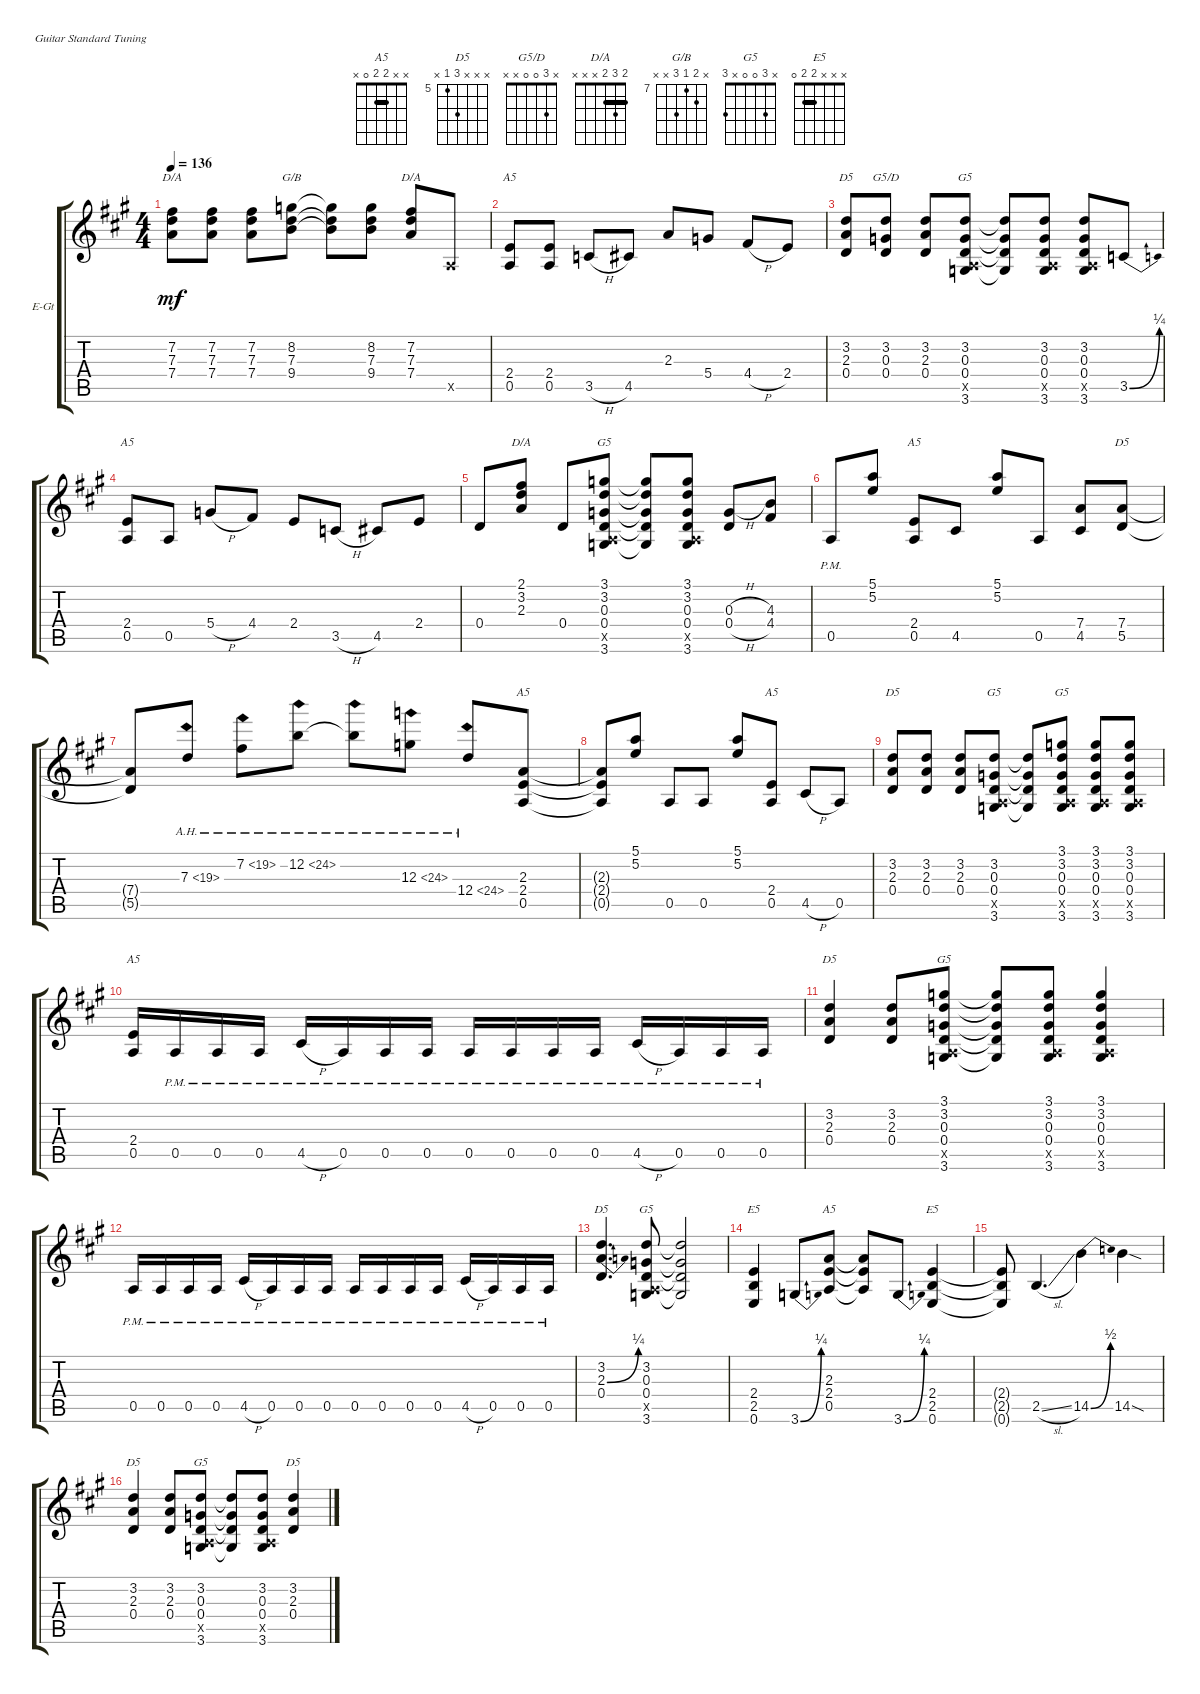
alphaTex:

\defaultSystemsLayout 4
\bracketExtendMode groupsimilarinstruments
\firstSystemTrackNameOrientation horizontal
\otherSystemsTrackNameOrientation horizontal
\track ("RR Rhythym Guitar" "E-Gt") {instrument distortionguitar}
\staff {score tabs}
\tuning (E4 B3 G3 D3 A2 E2)
\chord ("A5" x x x 2 0 x)
\chord ("D5" x 3 2 0 x x)
\chord ("A5" x x 2 2 0 x) {barre 2}
\chord ("G5/D" x 3 0 0 x x)
\chord ("D/A" x 7 7 7 x x) {firstfret 7 barre (7 7)}
\chord ("G/B" x 8 7 9 x x) {firstfret 7}
\chord ("G5" 3 3 0 0 x 3) {barre 3}
\chord ("G5" x 3 0 0 x 3)
\chord ("E5" x x x 2 2 0) {barre 2}
\chord ("D/A" 2 3 2 x x x) {barre 2}
\chord ("D5" x x x 7 5 x) {firstfret 5}
\ts (4 4)
\tempo 136
\clef g2
\ks a
(7.2 7.3 7.4).8{ch "D/A" dy mf} (7.2 7.3 7.4).8 (7.2 7.3 7.4).8 (8.2 7.3 9.4).8{ch "G/B"} (8.2{t} 7.3{t} 9.4{t}).8 (8.2 7.3 9.4).8 (7.2 7.3 7.4).8{ch "D/A"} 0.5{x}.8 |
(0.5 2.4).8{ch "A5"} (0.5 2.4).8 3.5{h}.8 4.5.8 2.3.8 5.4.8 4.4{h}.8 2.4.8 |
(3.2 2.3 0.4).8{ch "D5"} (3.2 0.3 0.4).8{ch "G5/D"} (3.2 2.3 0.4).8 (3.2 0.3 0.4 3.6 0.5{x}).8{ch "G5"} (3.6{t} 0.4{t} 0.3{t} 3.2{t}).8 (3.6 0.4 0.3 3.2 0.5{x}).8 (3.6 0.4 0.3 3.2 0.5{x}).8 3.5{be (bend 0 0 18 1)}.8 |
(0.5 2.4).8{ch "A5"} 0.5.8 5.4{h}.8 4.4.8 2.4.8 3.5{h}.8 4.5.8 2.4.8 |
0.4.8 (2.1 3.2 2.3).8{ch "D/A"} 0.4.8 (3.6 0.4 0.3 3.2 3.1 0.5{x}).8{ch "G5"} (3.6{t} 0.4{t} 0.3{t} 3.2{t} 3.1{t}).8 (3.6 0.4 0.3 3.2 3.1 0.5{x}).8 (0.4{h} 0.3{h}).8 (4.3 4.4).8 |
0.5{pm}.8 (5.1 5.2).8 (0.5 2.4).8{ch "A5"} 4.5.8 (5.1 5.2).8 0.5.8 (4.5 7.4).8 (5.5 7.4).8{ch "D5"} |
(5.5{t} 7.4{t}).8 7.3{ah 12}.8 7.2{ah 12}.8 12.2{ah 12}.8 12.2{ah 12 t}.8 12.3{ah 12}.8 12.4{ah 12}.8 (0.5 2.4 2.3).8{ch "A5"} |
(0.5{t} 2.4{t} 2.3{t}).8 (5.1 5.2).8 0.5.8 0.5.8 (5.1 5.2).8 (0.5 2.4).8{ch "A5"} 4.5{h}.8 0.5.8 |
(3.2 2.3 0.4).8{ch "D5"} (3.2 2.3 0.4).8 (3.2 2.3 0.4).8 (3.2 0.3 0.4 3.6 0.5{x}).8{ch "G5"} (3.2{t} 0.3{t} 0.4{t} 3.6{t}).8 (3.1 3.2 0.3 0.4 3.6 0.5{x}).8{ch "G5"} (3.1 3.2 0.3 0.4 3.6 0.5{x}).8 (3.1 3.2 0.3 0.4 3.6 0.5{x}).8 |
(0.5 2.4).16{ch "A5"} 0.5{pm}.16 0.5{pm}.16 0.5{pm}.16 4.5{h pm}.16 0.5{pm}.16 0.5{pm}.16 0.5{pm}.16 0.5{pm}.16 0.5{pm}.16 0.5{pm}.16 0.5{pm}.16 4.5{h pm}.16 0.5{pm}.16 0.5{pm}.16 0.5{pm}.16 |
(3.2 2.3 0.4).4{ch "D5"} (3.2 2.3 0.4).8 (3.1 3.2 0.3 0.4 3.6 0.5{x}).8{ch "G5"} (3.1{t} 3.2{t} 0.3{t} 0.4{t} 3.6{t}).8 (3.1 3.2 0.3 0.4 3.6 0.5{x}).8 (3.1 3.2 3.6 0.3 0.4 0.5{x}).4 |
0.5{pm}.16 0.5{pm}.16 0.5{pm}.16 0.5{pm}.16 4.5{h pm}.16 0.5{pm}.16 0.5{pm}.16 0.5{pm}.16 0.5{pm}.16 0.5{pm}.16 0.5{pm}.16 0.5{pm}.16 4.5{h pm}.16 0.5{pm}.16 0.5{pm}.16 0.5{pm}.16 |
(3.2 2.3{be (bend 0 0 18.599999999999998 1)} 0.4).4{d ch "D5"} (3.6 0.4 0.3 3.2 0.5{x}).8{ch "G5"} (3.2{t} 0.3{t} 0.4{t} 3.6{t}).2 |
(0.6 2.5 2.4).4{ch "E5"} 3.6{be (bend 0 0 19.2 1)}.8 (0.5 2.4 2.3).8{ch "A5"} (0.5{t} 2.4{t} 2.3{t}).8 3.6{be (bend 0 0 18 1)}.8 (0.6 2.5 2.4).4{ch "E5"} |
(0.6{t} 2.5{t} 2.4{t}).8 2.5{sl}.4{d} 14.5{be (bend 0 0 18 2)}.4 14.5{sod}.4 |
(3.2 2.3 0.4).4{ch "D5"} (3.2 2.3 0.4).8 (3.2 0.3 0.4 3.6 0.5{x}).8{ch "G5"} (3.2{t} 0.3{t} 0.4{t} 3.6{t}).8 (3.2 3.6 0.3 0.4 0.5{x}).8 (3.2 2.3 0.4).4{ch "D5"}
